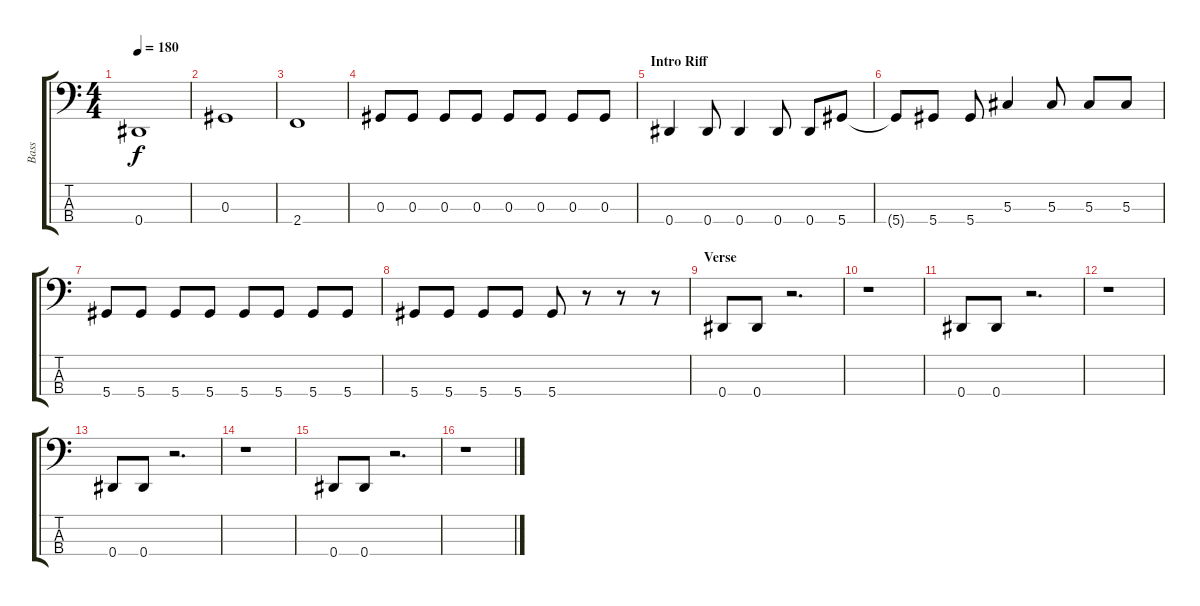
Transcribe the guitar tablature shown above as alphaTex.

\track ("Bass" "Bass") {instrument electricbasspick}
\staff {score tabs}
\tuning (Gb2 Db2 Ab1 Eb1) {hide}
\ts (4 4)
\tempo 180
\clef f4
\ks c
0.4.1{dy f} |
0.3.1 |
2.4.1 |
0.3.8 0.3.8 0.3.8 0.3.8 0.3.8 0.3.8 0.3.8 0.3.8 |
\section ("" "Intro Riff")
0.4.4 0.4.8 0.4.4 0.4.8 0.4.8 5.4.8 |
5.4{t}.8 5.4.8 5.4.8 5.3.4 5.3.8 5.3.8 5.3.8 |
5.4.8 5.4.8 5.4.8 5.4.8 5.4.8 5.4.8 5.4.8 5.4.8 |
5.4.8 5.4.8 5.4.8 5.4.8 5.4.8 r.8 r.8 r.8 |
\section ("" "Verse")
0.4.8 0.4.8 r.2{d} |
r.1 |
0.4.8 0.4.8 r.2{d} |
r.1 |
0.4.8 0.4.8 r.2{d} |
r.1 |
0.4.8 0.4.8 r.2{d} |
r.1
